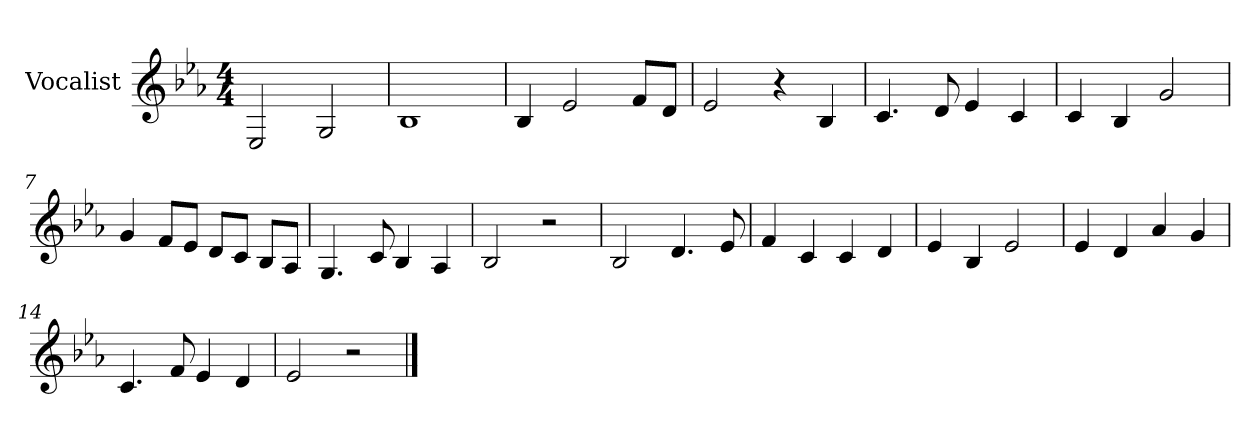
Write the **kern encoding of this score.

**kern
*part1
*staff1
*I"Vocalist
*k[b-e-a-]
*E-:
*M4/4
=1
2E-
2G
=2
1B-
=3
4B-
2e-
8fL
8dJ
=4
2e-
4r
4B-
=5
4.c
8d
4e-
4c
=6
4c
4B-
2g
=7
4g
8fL
8e-J
8dL
8cJ
8B-L
8A-J
=8
4.G
8c
4B-
4A-
=9
2B-
2r
=10
2B-
4.d
8e-
=11
4f
4c
4c
4d
=12
4e-
4B-
2e-
=13
4e-
4d
4a-
4g
=14
4.c
8f
4e-
4d
=15
2e-
2r
==
*-
